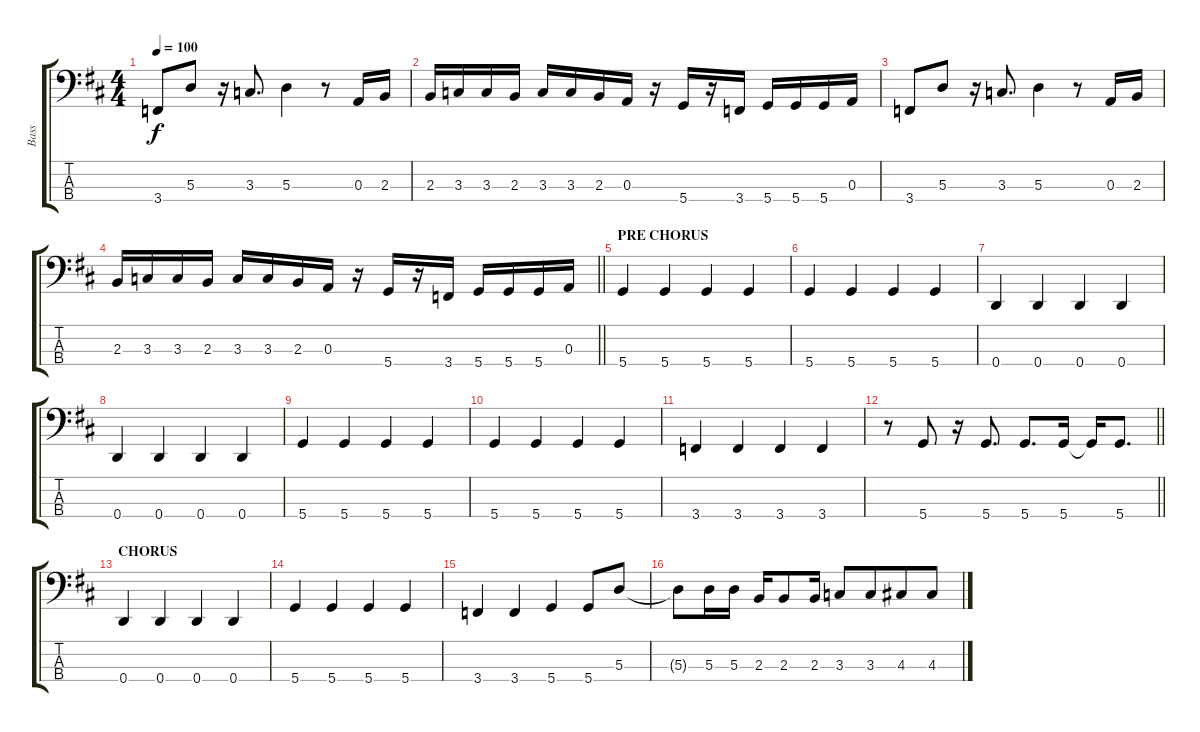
\track ("Bass" "Bass") {instrument electricbassfinger}
\staff {score tabs}
\tuning (G2 D2 A1 D1) {hide}
\ts (4 4)
\tempo 100
\clef f4
\ks d
3.4.8{dy f} 5.3.8 r.16 3.3.8{d} 5.3.4 r.8 0.3.16 2.3.16 |
2.3.16 3.3.16 3.3.16 2.3.16 3.3.16 3.3.16 2.3.16 0.3.16 r.16 5.4.16 r.16 3.4.16 5.4.16 5.4.16 5.4.16 0.3.16 |
3.4.8 5.3.8 r.16 3.3.8{d} 5.3.4 r.8 0.3.16 2.3.16 |
\barLineRight lightlight
2.3.16 3.3.16 3.3.16 2.3.16 3.3.16 3.3.16 2.3.16 0.3.16 r.16 5.4.16 r.16 3.4.16 5.4.16 5.4.16 5.4.16 0.3.16 |
\section ("" "PRE CHORUS")
5.4.4 5.4.4 5.4.4 5.4.4 |
5.4.4 5.4.4 5.4.4 5.4.4 |
0.4.4 0.4.4 0.4.4 0.4.4 |
0.4.4 0.4.4 0.4.4 0.4.4 |
5.4.4 5.4.4 5.4.4 5.4.4 |
5.4.4 5.4.4 5.4.4 5.4.4 |
3.4.4 3.4.4 3.4.4 3.4.4 |
\barLineRight lightlight
r.8 5.4.8 r.16 5.4.8{d} 5.4.8{d} 5.4.16 5.4{t}.16 5.4.8{d} |
\section ("" "CHORUS")
0.4.4 0.4.4 0.4.4 0.4.4 |
5.4.4 5.4.4 5.4.4 5.4.4 |
3.4.4 3.4.4 5.4.4 5.4.8 5.3.8 |
5.3{t}.8 5.3.16 5.3.16 2.3.16 2.3.8 2.3.16 3.3.8 3.3.8{beam merge} 4.3.8 4.3.8
